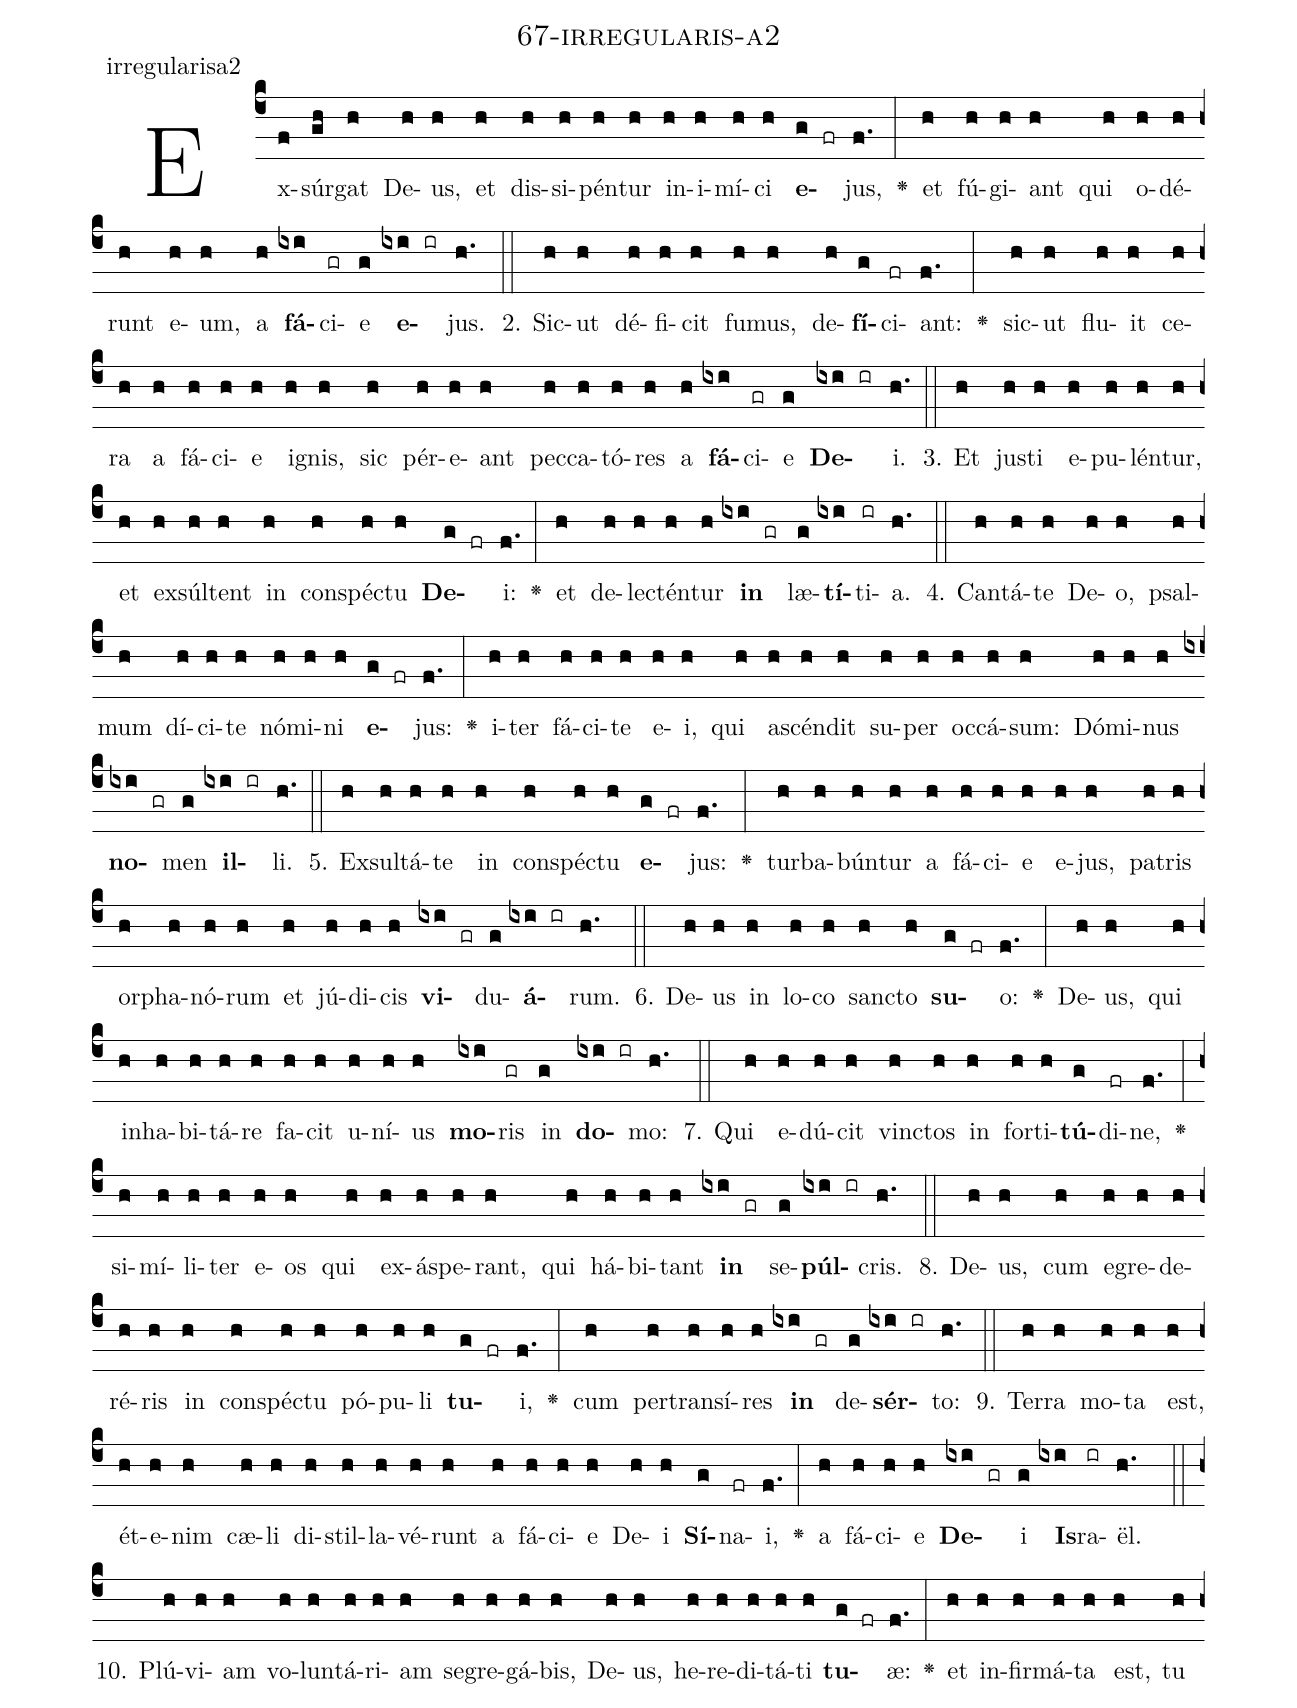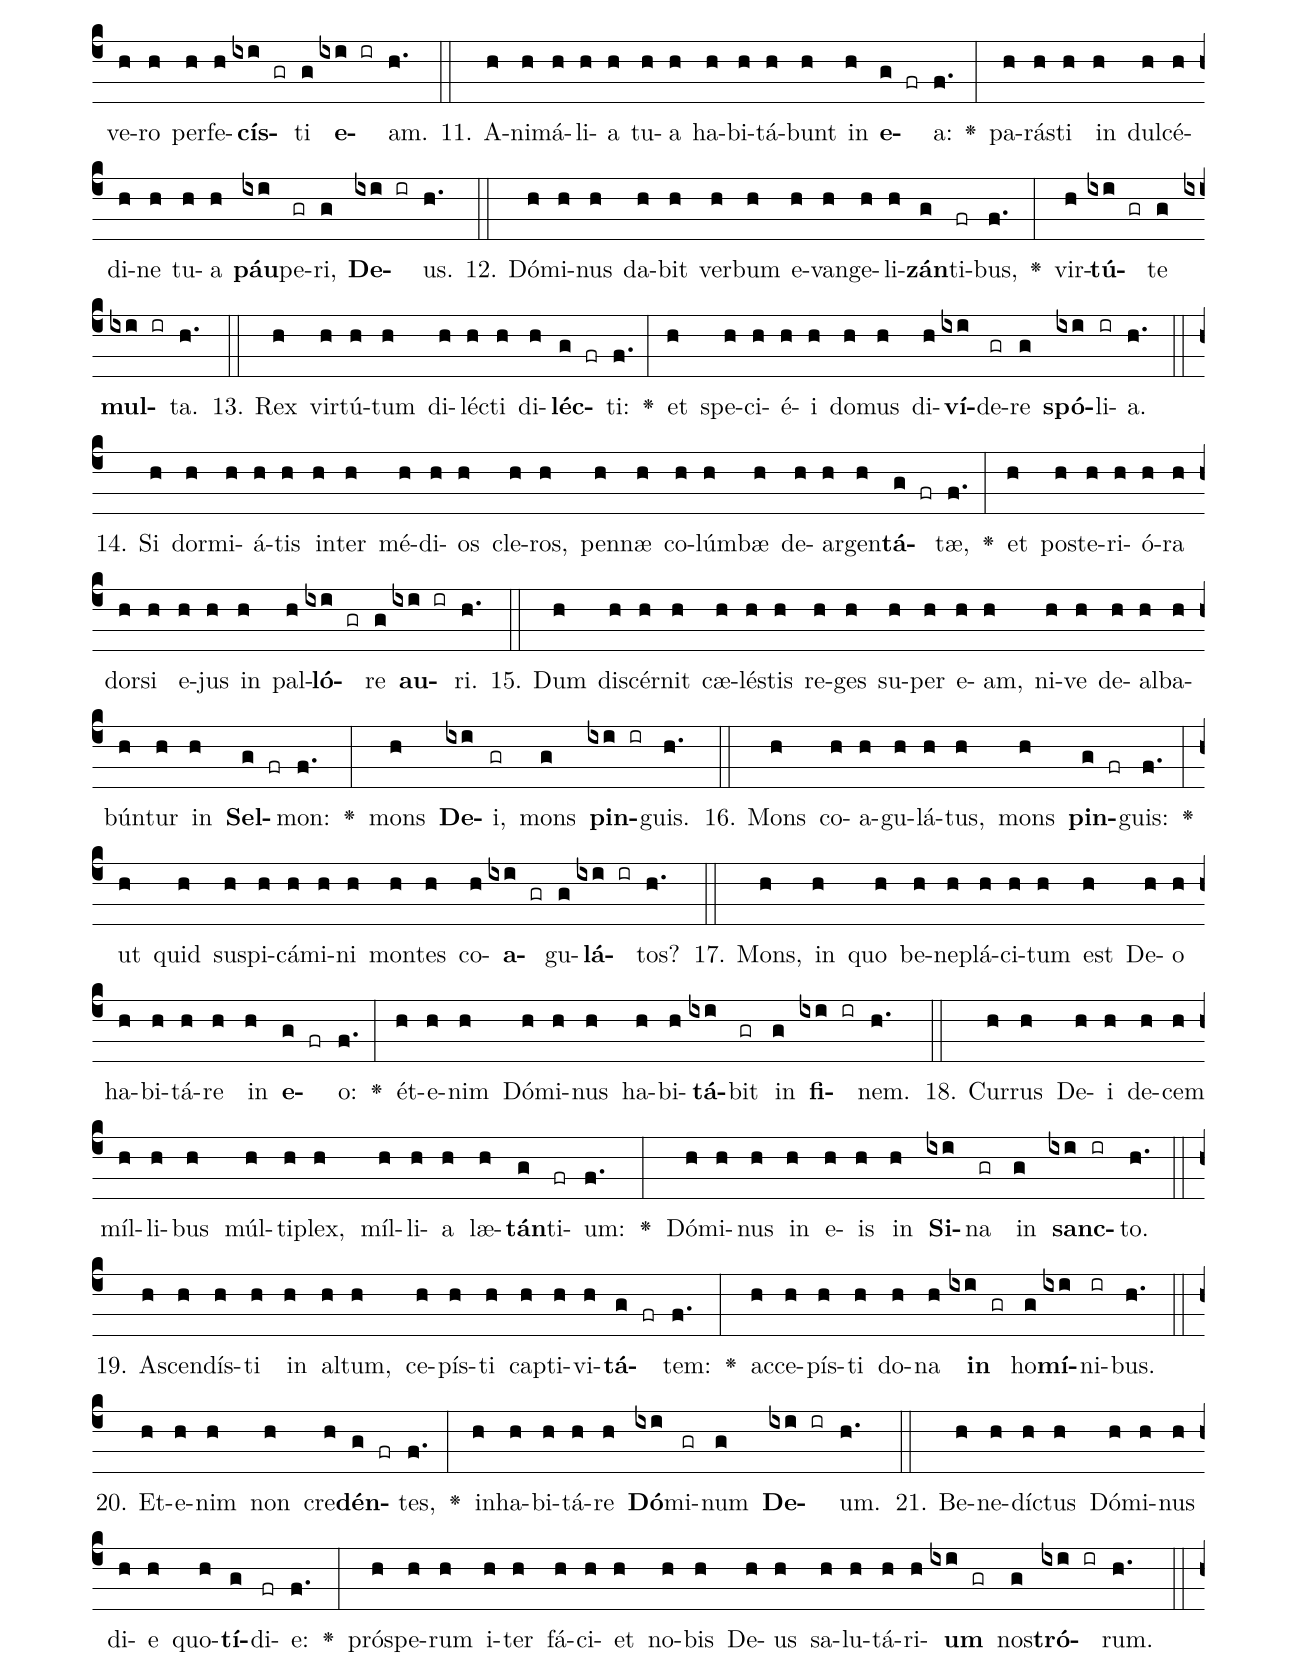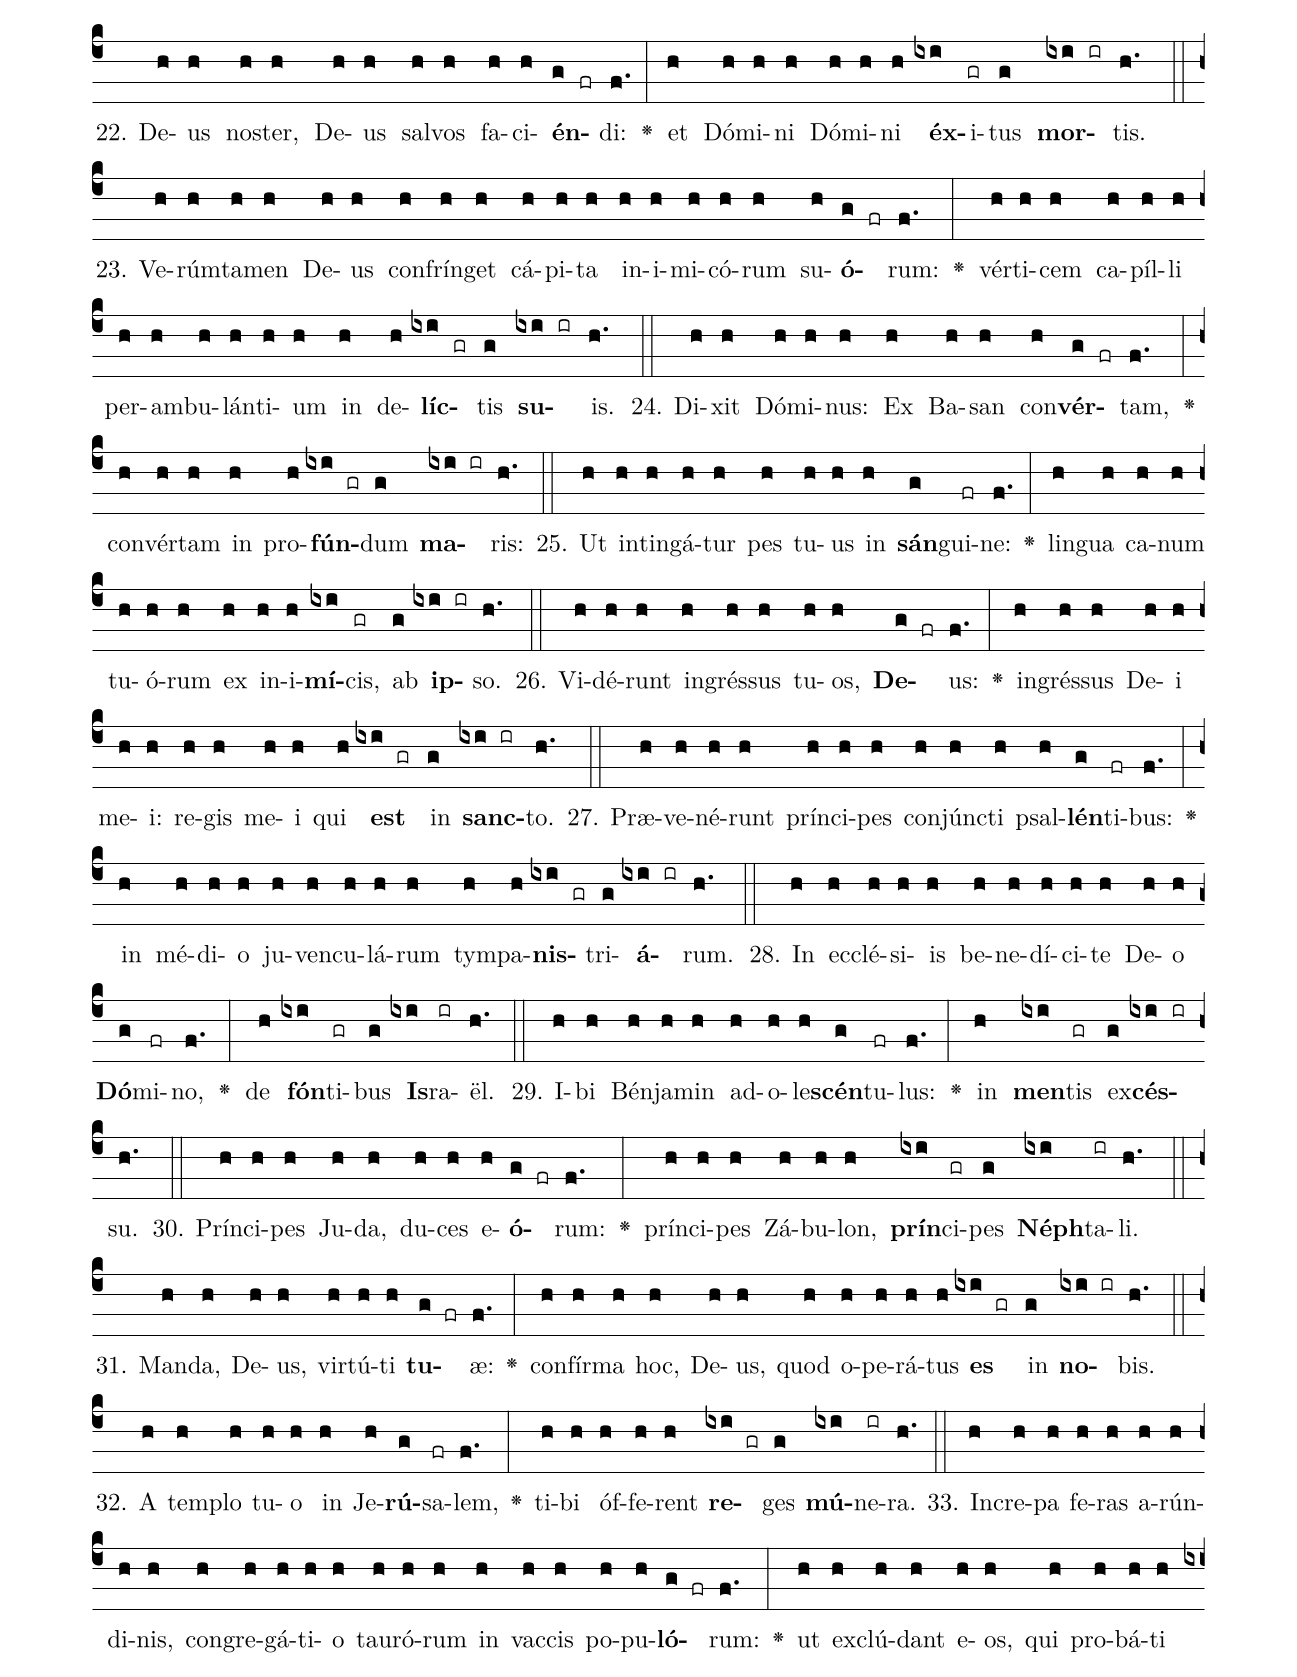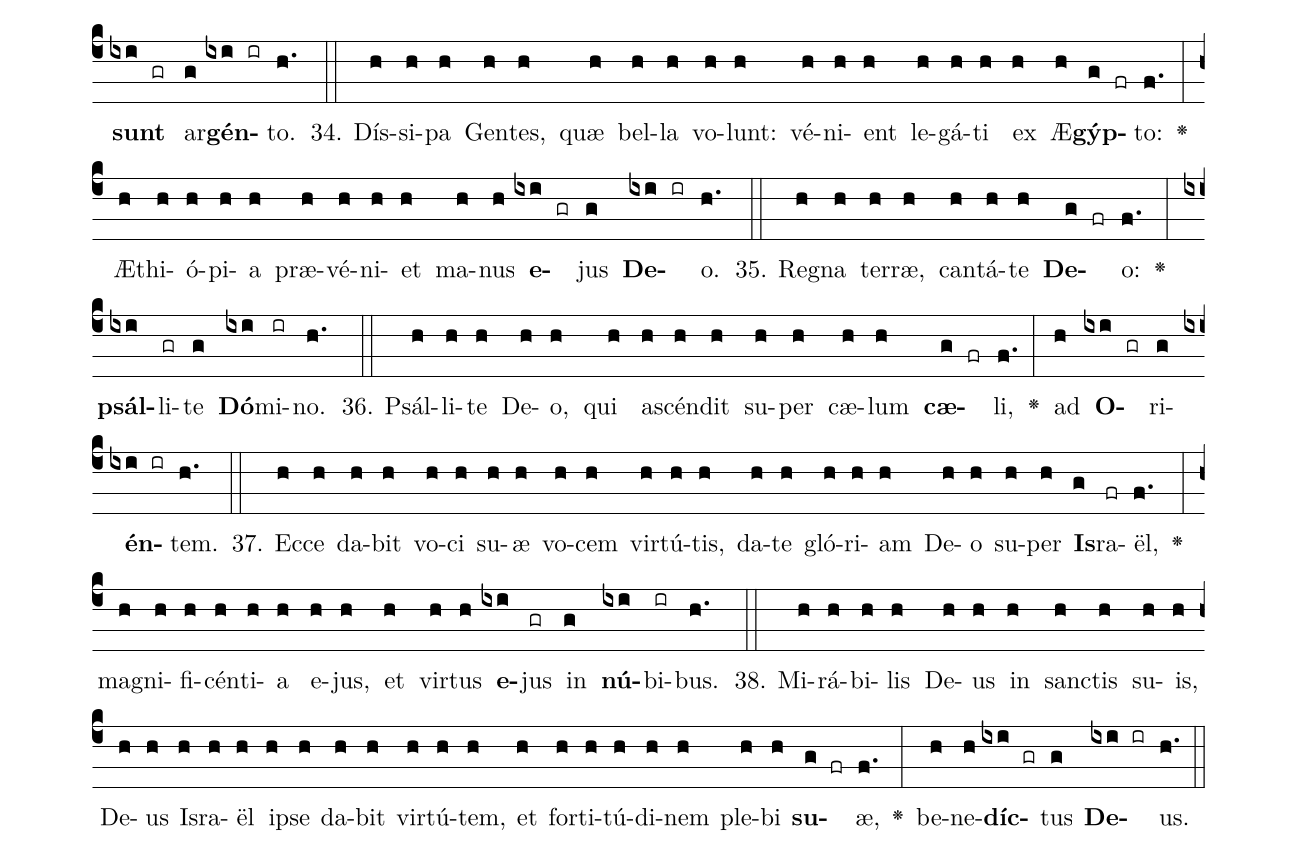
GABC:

name: 67-irregularis-a2;
annotation: irregularisa2;
%%
(c4)Ex(f)súr(gh)gat(h) De(h)us,(h) et(h) dis(h)si(h)pén(h)tur(h) in(h)i(h)mí(h)ci(h) <b>e</b>(g fr)jus,(f.) <v>\greheightstar</v>(:) et(h) fú(h)gi(h)ant(h) qui(h) o(h)dé(h)runt(h) e(h)um,(h) a(h) <b>fá</b>(ixi)ci(gr)e(g) <b>e</b>(ixi ir)jus.(h.) (::)
2. Sic(h)ut(h) dé(h)fi(h)cit(h) fu(h)mus,(h) de(h)<b>fí</b>(g)ci(fr)ant:(f.) <v>\greheightstar</v>(:) sic(h)ut(h) flu(h)it(h) ce(h)ra(h) a(h) fá(h)ci(h)e(h) i(h)gnis,(h) sic(h) pér(h)e(h)ant(h) pec(h)ca(h)tó(h)res(h) a(h) <b>fá</b>(ixi)ci(gr)e(g) <b>De</b>(ixi ir)i.(h.) (::)
3. Et(h) jus(h)ti(h) e(h)pu(h)lén(h)tur,(h) et(h) ex(h)súl(h)tent(h) in(h) con(h)spéc(h)tu(h) <b>De</b>(g fr)i:(f.) <v>\greheightstar</v>(:) et(h) de(h)lec(h)tén(h)tur(h) <b>in</b>(ixi gr) læ(g)<b>tí</b>(ixi)ti(ir)a.(h.) (::)
4. Can(h)tá(h)te(h) De(h)o,(h) psal(h)mum(h) dí(h)ci(h)te(h) nó(h)mi(h)ni(h) <b>e</b>(g fr)jus:(f.) <v>\greheightstar</v>(:) i(h)ter(h) fá(h)ci(h)te(h) e(h)i,(h) qui(h) a(h)scén(h)dit(h) su(h)per(h) oc(h)cá(h)sum:(h) Dó(h)mi(h)nus(h) <b>no</b>(ixi gr)men(g) <b>il</b>(ixi ir)li.(h.) (::)
5. Ex(h)sul(h)tá(h)te(h) in(h) con(h)spéc(h)tu(h) <b>e</b>(g fr)jus:(f.) <v>\greheightstar</v>(:) tur(h)ba(h)bún(h)tur(h) a(h) fá(h)ci(h)e(h) e(h)jus,(h) pa(h)tris(h) or(h)pha(h)nó(h)rum(h) et(h) jú(h)di(h)cis(h) <b>vi</b>(ixi gr)du(g)<b>á</b>(ixi ir)rum.(h.) (::)
6. De(h)us(h) in(h) lo(h)co(h) sanc(h)to(h) <b>su</b>(g fr)o:(f.) <v>\greheightstar</v>(:) De(h)us,(h) qui(h) in(h)ha(h)bi(h)tá(h)re(h) fa(h)cit(h) u(h)ní(h)us(h) <b>mo</b>(ixi)ris(gr) in(g) <b>do</b>(ixi ir)mo:(h.) (::)
7. Qui(h) e(h)dú(h)cit(h) vinc(h)tos(h) in(h) for(h)ti(h)<b>tú</b>(g)di(fr)ne,(f.) <v>\greheightstar</v>(:) si(h)mí(h)li(h)ter(h) e(h)os(h) qui(h) ex(h)ás(h)pe(h)rant,(h) qui(h) há(h)bi(h)tant(h) <b>in</b>(ixi gr) se(g)<b>púl</b>(ixi ir)cris.(h.) (::)
8. De(h)us,(h) cum(h) e(h)gre(h)de(h)ré(h)ris(h) in(h) con(h)spéc(h)tu(h) pó(h)pu(h)li(h) <b>tu</b>(g fr)i,(f.) <v>\greheightstar</v>(:) cum(h) per(h)trans(h)í(h)res(h) <b>in</b>(ixi gr) de(g)<b>sér</b>(ixi ir)to:(h.) (::)
9. Ter(h)ra(h) mo(h)ta(h) est,(h) ét(h)e(h)nim(h) cæ(h)li(h) di(h)stil(h)la(h)vé(h)runt(h) a(h) fá(h)ci(h)e(h) De(h)i(h) <b>Sí</b>(g)na(fr)i,(f.) <v>\greheightstar</v>(:) a(h) fá(h)ci(h)e(h) <b>De</b>(ixi gr)i(g) <b>Is</b>(ixi)ra(ir)ël.(h.) (::)
10. Plú(h)vi(h)am(h) vo(h)lun(h)tá(h)ri(h)am(h) se(h)gre(h)gá(h)bis,(h) De(h)us,(h) he(h)re(h)di(h)tá(h)ti(h) <b>tu</b>(g fr)æ:(f.) <v>\greheightstar</v>(:) et(h) in(h)fir(h)má(h)ta(h) est,(h) tu(h) ve(h)ro(h) per(h)fe(h)<b>cís</b>(ixi gr)ti(g) <b>e</b>(ixi ir)am.(h.) (::)
11. A(h)ni(h)má(h)li(h)a(h) tu(h)a(h) ha(h)bi(h)tá(h)bunt(h) in(h) <b>e</b>(g fr)a:(f.) <v>\greheightstar</v>(:) pa(h)rás(h)ti(h) in(h) dul(h)cé(h)di(h)ne(h) tu(h)a(h) <b>páu</b>(ixi)pe(gr)ri,(g) <b>De</b>(ixi ir)us.(h.) (::)
12. Dó(h)mi(h)nus(h) da(h)bit(h) ver(h)bum(h) e(h)van(h)ge(h)li(h)<b>zán</b>(g)ti(fr)bus,(f.) <v>\greheightstar</v>(:) vir(h)<b>tú</b>(ixi gr)te(g) <b>mul</b>(ixi ir)ta.(h.) (::)
13. Rex(h) vir(h)tú(h)tum(h) di(h)léc(h)ti(h) di(h)<b>léc</b>(g fr)ti:(f.) <v>\greheightstar</v>(:) et(h) spe(h)ci(h)é(h)i(h) do(h)mus(h) di(h)<b>ví</b>(ixi)de(gr)re(g) <b>spó</b>(ixi)li(ir)a.(h.) (::)
14. Si(h) dor(h)mi(h)á(h)tis(h) in(h)ter(h) mé(h)di(h)os(h) cle(h)ros,(h) pen(h)næ(h) co(h)lúm(h)bæ(h) de(h)ar(h)gen(h)<b>tá</b>(g fr)tæ,(f.) <v>\greheightstar</v>(:) et(h) post(h)e(h)ri(h)ó(h)ra(h) dor(h)si(h) e(h)jus(h) in(h) pal(h)<b>ló</b>(ixi gr)re(g) <b>au</b>(ixi ir)ri.(h.) (::)
15. Dum(h) di(h)scér(h)nit(h) cæ(h)lés(h)tis(h) re(h)ges(h) su(h)per(h) e(h)am,(h) ni(h)ve(h) de(h)al(h)ba(h)bún(h)tur(h) in(h) <b>Sel</b>(g fr)mon:(f.) <v>\greheightstar</v>(:) mons(h) <b>De</b>(ixi)i,(gr) mons(g) <b>pin</b>(ixi ir)guis.(h.) (::)
16. Mons(h) co(h)a(h)gu(h)lá(h)tus,(h) mons(h) <b>pin</b>(g fr)guis:(f.) <v>\greheightstar</v>(:) ut(h) quid(h) su(h)spi(h)cá(h)mi(h)ni(h) mon(h)tes(h) co(h)<b>a</b>(ixi gr)gu(g)<b>lá</b>(ixi ir)tos?(h.) (::)
17. Mons,(h) in(h) quo(h) be(h)ne(h)plá(h)ci(h)tum(h) est(h) De(h)o(h) ha(h)bi(h)tá(h)re(h) in(h) <b>e</b>(g fr)o:(f.) <v>\greheightstar</v>(:) ét(h)e(h)nim(h) Dó(h)mi(h)nus(h) ha(h)bi(h)<b>tá</b>(ixi)bit(gr) in(g) <b>fi</b>(ixi ir)nem.(h.) (::)
18. Cur(h)rus(h) De(h)i(h) de(h)cem(h) míl(h)li(h)bus(h) múl(h)ti(h)plex,(h) míl(h)li(h)a(h) læ(h)<b>tán</b>(g)ti(fr)um:(f.) <v>\greheightstar</v>(:) Dó(h)mi(h)nus(h) in(h) e(h)is(h) in(h) <b>Si</b>(ixi)na(gr) in(g) <b>sanc</b>(ixi ir)to.(h.) (::)
19. A(h)scen(h)dís(h)ti(h) in(h) al(h)tum,(h) ce(h)pís(h)ti(h) cap(h)ti(h)vi(h)<b>tá</b>(g fr)tem:(f.) <v>\greheightstar</v>(:) ac(h)ce(h)pís(h)ti(h) do(h)na(h) <b>in</b>(ixi gr) ho(g)<b>mí</b>(ixi)ni(ir)bus.(h.) (::)
20. Et(h)e(h)nim(h) non(h) cre(h)<b>dén</b>(g fr)tes,(f.) <v>\greheightstar</v>(:) in(h)ha(h)bi(h)tá(h)re(h) <b>Dó</b>(ixi)mi(gr)num(g) <b>De</b>(ixi ir)um.(h.) (::)
21. Be(h)ne(h)díc(h)tus(h) Dó(h)mi(h)nus(h) di(h)e(h) quo(h)<b>tí</b>(g)di(fr)e:(f.) <v>\greheightstar</v>(:) pró(h)spe(h)rum(h) i(h)ter(h) fá(h)ci(h)et(h) no(h)bis(h) De(h)us(h) sa(h)lu(h)tá(h)ri(h)<b>um</b>(ixi gr) nos(g)<b>tró</b>(ixi ir)rum.(h.) (::)
22. De(h)us(h) nos(h)ter,(h) De(h)us(h) sal(h)vos(h) fa(h)ci(h)<b>én</b>(g fr)di:(f.) <v>\greheightstar</v>(:) et(h) Dó(h)mi(h)ni(h) Dó(h)mi(h)ni(h) <b>éx</b>(ixi)i(gr)tus(g) <b>mor</b>(ixi ir)tis.(h.) (::)
23. Ve(h)rúm(h)ta(h)men(h) De(h)us(h) con(h)frín(h)get(h) cá(h)pi(h)ta(h) in(h)i(h)mi(h)có(h)rum(h) su(h)<b>ó</b>(g fr)rum:(f.) <v>\greheightstar</v>(:) vér(h)ti(h)cem(h) ca(h)píl(h)li(h) per(h)am(h)bu(h)lán(h)ti(h)um(h) in(h) de(h)<b>líc</b>(ixi gr)tis(g) <b>su</b>(ixi ir)is.(h.) (::)
24. Di(h)xit(h) Dó(h)mi(h)nus:(h) Ex(h) Ba(h)san(h) con(h)<b>vér</b>(g fr)tam,(f.) <v>\greheightstar</v>(:) con(h)vér(h)tam(h) in(h) pro(h)<b>fún</b>(ixi gr)dum(g) <b>ma</b>(ixi ir)ris:(h.) (::)
25. Ut(h) in(h)tin(h)gá(h)tur(h) pes(h) tu(h)us(h) in(h) <b>sán</b>(g)gui(fr)ne:(f.) <v>\greheightstar</v>(:) lin(h)gua(h) ca(h)num(h) tu(h)ó(h)rum(h) ex(h) in(h)i(h)<b>mí</b>(ixi)cis,(gr) ab(g) <b>ip</b>(ixi ir)so.(h.) (::)
26. Vi(h)dé(h)runt(h) in(h)grés(h)sus(h) tu(h)os,(h) <b>De</b>(g fr)us:(f.) <v>\greheightstar</v>(:) in(h)grés(h)sus(h) De(h)i(h) me(h)i:(h) re(h)gis(h) me(h)i(h) qui(h) <b>est</b>(ixi gr) in(g) <b>sanc</b>(ixi ir)to.(h.) (::)
27. Præ(h)ve(h)né(h)runt(h) prín(h)ci(h)pes(h) con(h)júnc(h)ti(h) psal(h)<b>lén</b>(g)ti(fr)bus:(f.) <v>\greheightstar</v>(:) in(h) mé(h)di(h)o(h) ju(h)ven(h)cu(h)lá(h)rum(h) tym(h)pa(h)<b>nis</b>(ixi gr)tri(g)<b>á</b>(ixi ir)rum.(h.) (::)
28. In(h) ec(h)clé(h)si(h)is(h) be(h)ne(h)dí(h)ci(h)te(h) De(h)o(h) <b>Dó</b>(g)mi(fr)no,(f.) <v>\greheightstar</v>(:) de(h) <b>fón</b>(ixi)ti(gr)bus(g) <b>Is</b>(ixi)ra(ir)ël.(h.) (::)
29. I(h)bi(h) Bén(h)ja(h)min(h) ad(h)o(h)le(h)<b>scén</b>(g)tu(fr)lus:(f.) <v>\greheightstar</v>(:) in(h) <b>men</b>(ixi)tis(gr) ex(g)<b>cés</b>(ixi ir)su.(h.) (::)
30. Prín(h)ci(h)pes(h) Ju(h)da,(h) du(h)ces(h) e(h)<b>ó</b>(g fr)rum:(f.) <v>\greheightstar</v>(:) prín(h)ci(h)pes(h) Zá(h)bu(h)lon,(h) <b>prín</b>(ixi)ci(gr)pes(g) <b>Néph</b>(ixi)ta(ir)li.(h.) (::)
31. Man(h)da,(h) De(h)us,(h) vir(h)tú(h)ti(h) <b>tu</b>(g fr)æ:(f.) <v>\greheightstar</v>(:) con(h)fír(h)ma(h) hoc,(h) De(h)us,(h) quod(h) o(h)pe(h)rá(h)tus(h) <b>es</b>(ixi gr) in(g) <b>no</b>(ixi ir)bis.(h.) (::)
32. A(h) tem(h)plo(h) tu(h)o(h) in(h) Je(h)<b>rú</b>(g)sa(fr)lem,(f.) <v>\greheightstar</v>(:) ti(h)bi(h) óf(h)fe(h)rent(h) <b>re</b>(ixi gr)ges(g) <b>mú</b>(ixi)ne(ir)ra.(h.) (::)
33. In(h)cre(h)pa(h) fe(h)ras(h) a(h)rún(h)di(h)nis,(h) con(h)gre(h)gá(h)ti(h)o(h) tau(h)ró(h)rum(h) in(h) vac(h)cis(h) po(h)pu(h)<b>ló</b>(g fr)rum:(f.) <v>\greheightstar</v>(:) ut(h) ex(h)clú(h)dant(h) e(h)os,(h) qui(h) pro(h)bá(h)ti(h) <b>sunt</b>(ixi gr) ar(g)<b>gén</b>(ixi ir)to.(h.) (::)
34. Dís(h)si(h)pa(h) Gen(h)tes,(h) quæ(h) bel(h)la(h) vo(h)lunt:(h) vé(h)ni(h)ent(h) le(h)gá(h)ti(h) ex(h) Æ(h)<b>gýp</b>(g fr)to:(f.) <v>\greheightstar</v>(:) Æ(h)thi(h)ó(h)pi(h)a(h) præ(h)vé(h)ni(h)et(h) ma(h)nus(h) <b>e</b>(ixi gr)jus(g) <b>De</b>(ixi ir)o.(h.) (::)
35. Re(h)gna(h) ter(h)ræ,(h) can(h)tá(h)te(h) <b>De</b>(g fr)o:(f.) <v>\greheightstar</v>(:) <b>psál</b>(ixi)li(gr)te(g) <b>Dó</b>(ixi)mi(ir)no.(h.) (::)
36. Psál(h)li(h)te(h) De(h)o,(h) qui(h) a(h)scén(h)dit(h) su(h)per(h) cæ(h)lum(h) <b>cæ</b>(g fr)li,(f.) <v>\greheightstar</v>(:) ad(h) <b>O</b>(ixi gr)ri(g)<b>én</b>(ixi ir)tem.(h.) (::)
37. Ec(h)ce(h) da(h)bit(h) vo(h)ci(h) su(h)æ(h) vo(h)cem(h) vir(h)tú(h)tis,(h) da(h)te(h) gló(h)ri(h)am(h) De(h)o(h) su(h)per(h) <b>Is</b>(g)ra(fr)ël,(f.) <v>\greheightstar</v>(:) ma(h)gni(h)fi(h)cén(h)ti(h)a(h) e(h)jus,(h) et(h) vir(h)tus(h) <b>e</b>(ixi)jus(gr) in(g) <b>nú</b>(ixi)bi(ir)bus.(h.) (::)
38. Mi(h)rá(h)bi(h)lis(h) De(h)us(h) in(h) sanc(h)tis(h) su(h)is,(h) De(h)us(h) Is(h)ra(h)ël(h) ip(h)se(h) da(h)bit(h) vir(h)tú(h)tem,(h) et(h) for(h)ti(h)tú(h)di(h)nem(h) ple(h)bi(h) <b>su</b>(g fr)æ,(f.) <v>\greheightstar</v>(:) be(h)ne(h)<b>díc</b>(ixi gr)tus(g) <b>De</b>(ixi ir)us.(h.) (::)
